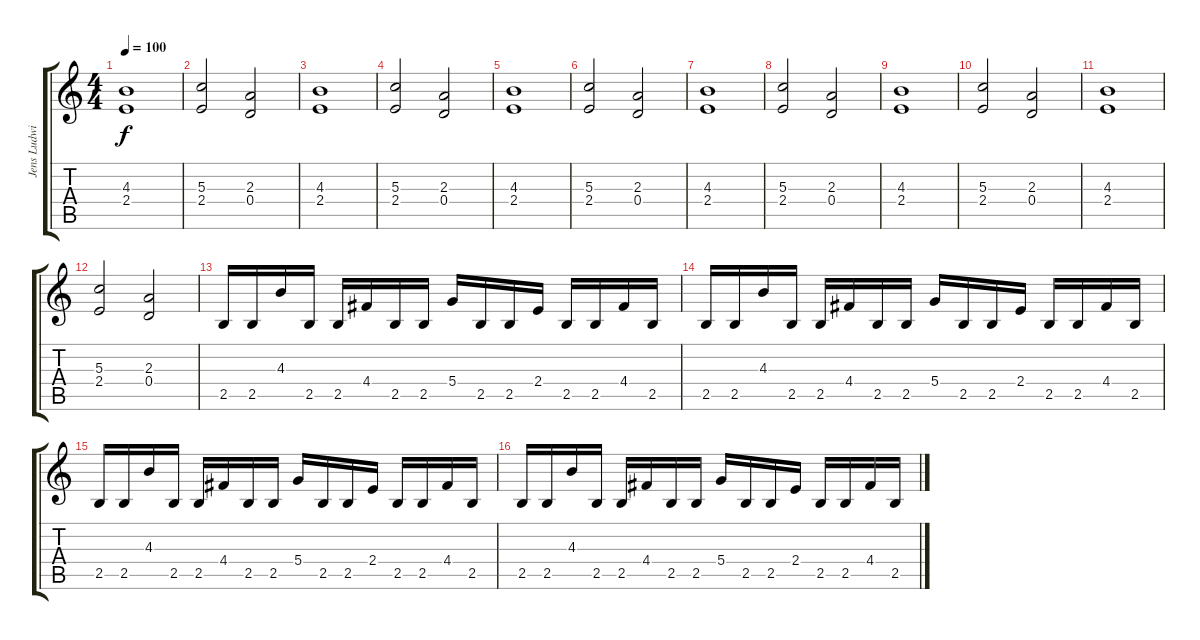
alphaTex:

\track ("Jens Ludwig" "Jens Ludwi") {instrument distortionguitar}
\staff {score tabs}
\tuning (E4 B3 G3 D3 A2 E2) {hide}
\ts (4 4)
\tempo 100
\clef g2
\ks c
(4.3 2.4).1{dy f} |
(5.3 2.4).2 (2.3 0.4).2 |
(4.3 2.4).1 |
(5.3 2.4).2 (2.3 0.4).2 |
(4.3 2.4).1 |
(5.3 2.4).2 (2.3 0.4).2 |
(4.3 2.4).1 |
(5.3 2.4).2 (2.3 0.4).2 |
(4.3 2.4).1 |
(5.3 2.4).2 (2.3 0.4).2 |
(4.3 2.4).1 |
(5.3 2.4).2 (2.3 0.4).2 |
2.5.16 2.5.16 4.3.16 2.5.16 2.5.16 4.4.16 2.5.16 2.5.16 5.4.16 2.5.16 2.5.16 2.4.16 2.5.16 2.5.16 4.4.16 2.5.16 |
2.5.16 2.5.16 4.3.16 2.5.16 2.5.16 4.4.16 2.5.16 2.5.16 5.4.16 2.5.16 2.5.16 2.4.16 2.5.16 2.5.16 4.4.16 2.5.16 |
2.5.16 2.5.16 4.3.16 2.5.16 2.5.16 4.4.16 2.5.16 2.5.16 5.4.16 2.5.16 2.5.16 2.4.16 2.5.16 2.5.16 4.4.16 2.5.16 |
2.5.16 2.5.16 4.3.16 2.5.16 2.5.16 4.4.16 2.5.16 2.5.16 5.4.16 2.5.16 2.5.16 2.4.16 2.5.16 2.5.16 4.4.16 2.5.16
